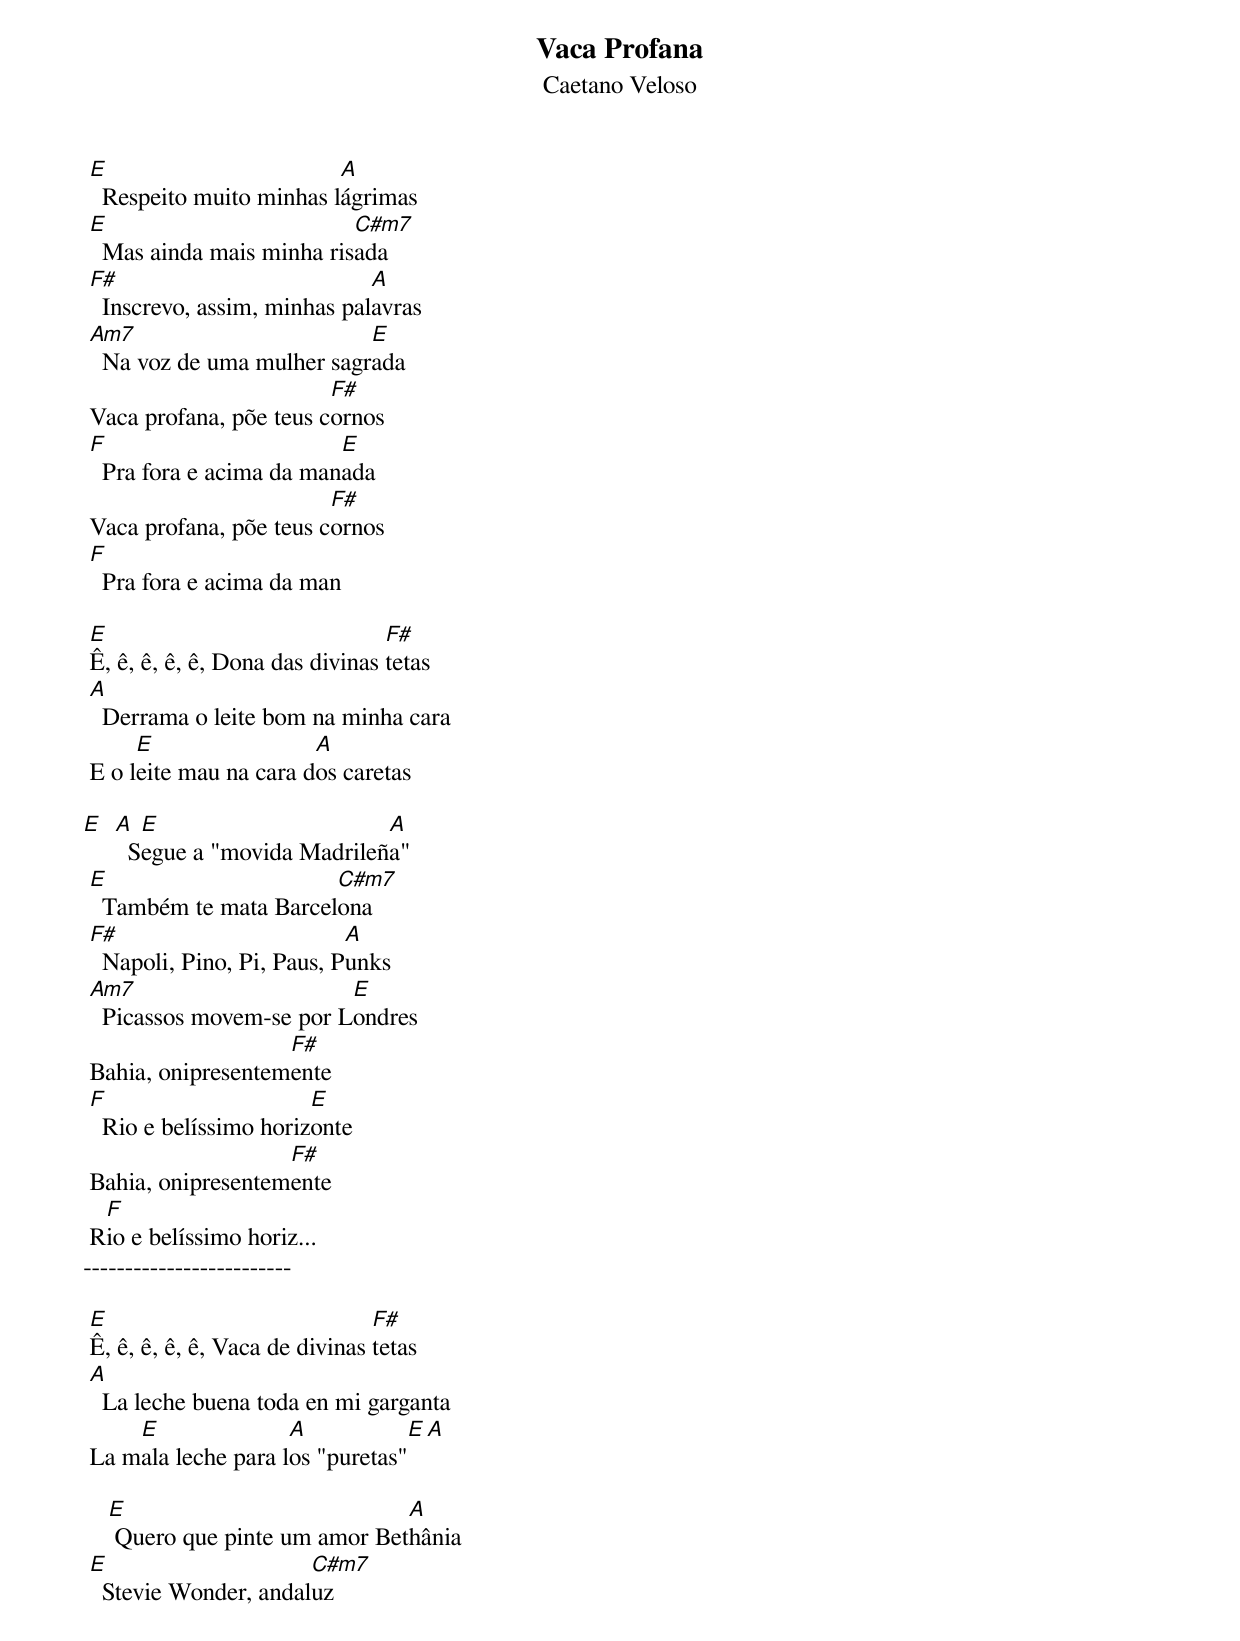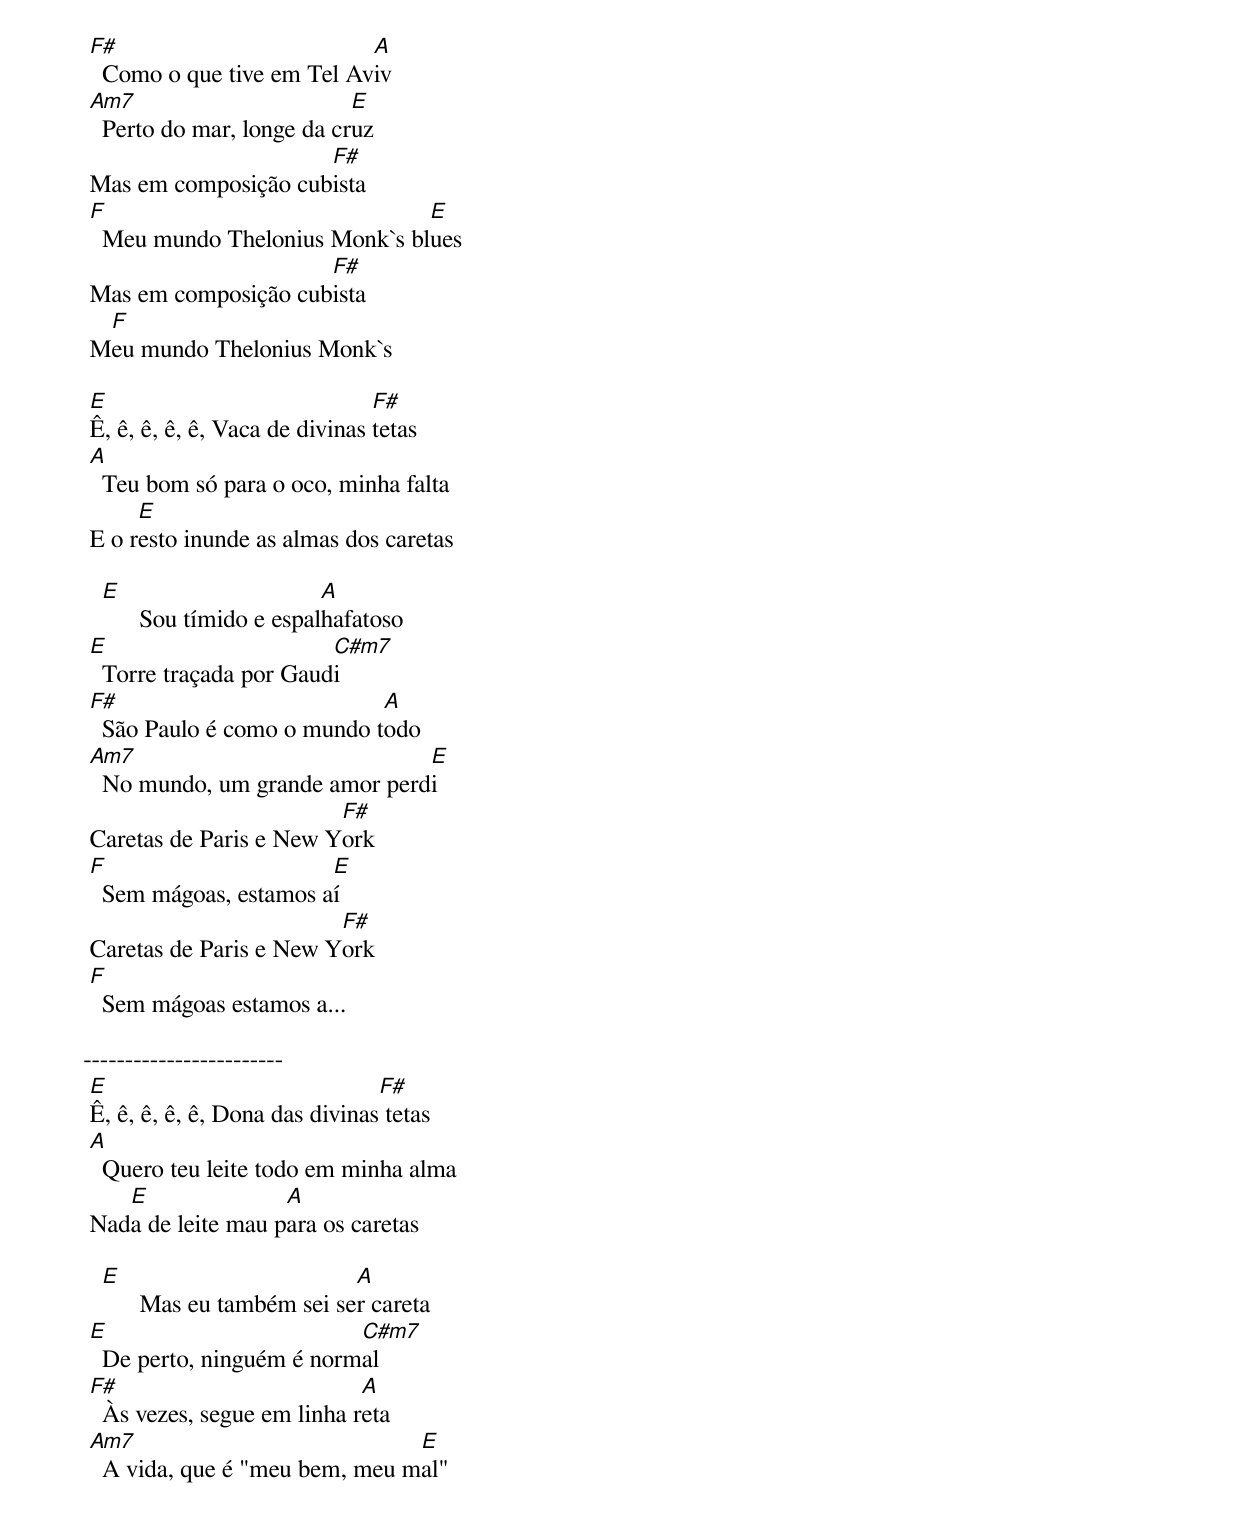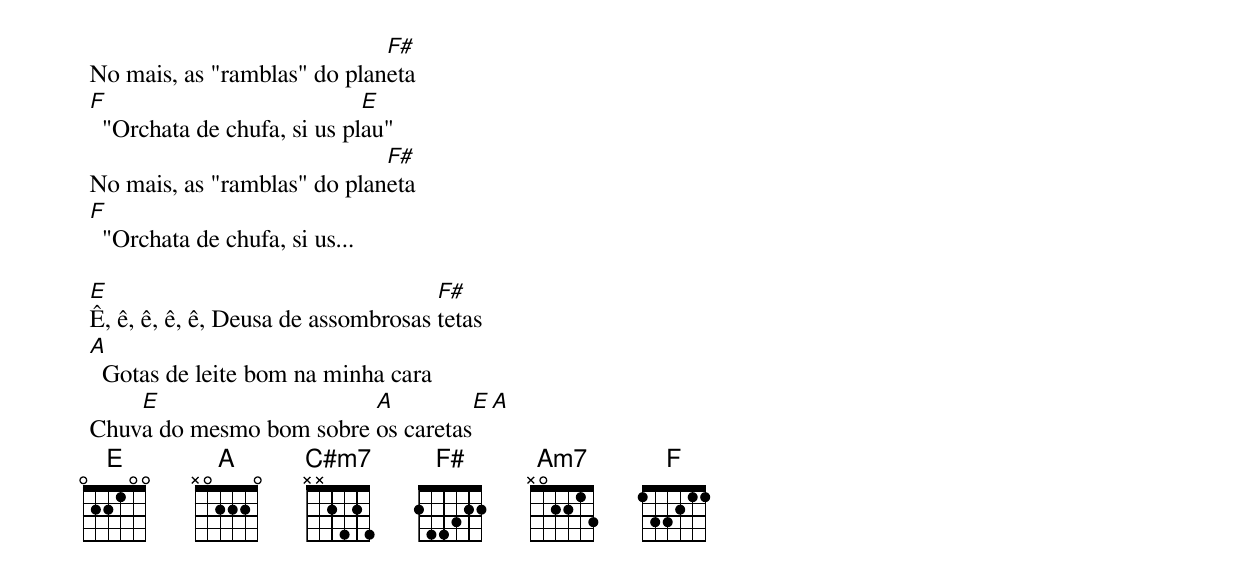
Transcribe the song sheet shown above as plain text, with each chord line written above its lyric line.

Vaca Profana
Caetano Veloso

 E                        A
   Respeito muito minhas lágrimas
 E                         C#m7
   Mas ainda mais minha risada
 F#                           A
   Inscrevo, assim, minhas palavras
 Am7                        E
   Na voz de uma mulher sagrada
                         F#
 Vaca profana, põe teus cornos
 F                        E
   Pra fora e acima da manada
                         F#
 Vaca profana, põe teus cornos
 F
   Pra fora e acima da man

 E                               F#
 Ê, ê, ê, ê, ê, Dona das divinas tetas
 A
   Derrama o leite bom na minha cara
      E                 A
 E o leite mau na cara dos caretas

E A  E                      A
    Segue a "movida Madrileña"
 E                      C#m7
   Também te mata Barcelona
 F#                         A
   Napoli, Pino, Pi, Paus, Punks
 Am7                      E
   Picassos movem-se por Londres
                    F#
 Bahia, onipresentemente
 F                      E
   Rio e belíssimo horizonte
                    F#
 Bahia, onipresentemente
  F
 Rio e belíssimo horiz...
-------------------------

 E                              F#
 Ê, ê, ê, ê, ê, Vaca de divinas tetas
 A
   La leche buena toda en mi garganta
     E               A           E A
 La mala leche para los "puretas"

    E                           A
     Quero que pinte um amor Bethânia
 E                     C#m7
   Stevie Wonder, andaluz
 F#                         A
   Como o que tive em Tel Aviv
 Am7                        E
   Perto do mar, longe da cruz
                      F#
 Mas em composição cubista
 F                              E
   Meu mundo Thelonius Monk`s blues
                      F#
 Mas em composição cubista
  F
 Meu mundo Thelonius Monk`s

 E                              F#
 Ê, ê, ê, ê, ê, Vaca de divinas tetas
 A
   Teu bom só para o oco, minha falta
      E
 E o resto inunde as almas dos caretas

   E                       A
         Sou tímido e espalhafatoso
 E                       C#m7
   Torre traçada por Gaudi
 F#                          A
   São Paulo é como o mundo todo
 Am7                            E
   No mundo, um grande amor perdi
                         F#
 Caretas de Paris e New York
 F                      E
   Sem mágoas, estamos aí
                         F#
 Caretas de Paris e New York
 F
   Sem mágoas estamos a...

------------------------
 E                              F#
 Ê, ê, ê, ê, ê, Dona das divinas tetas
 A
   Quero teu leite todo em minha alma
    E               A
 Nada de leite mau para os caretas

   E                         A
         Mas eu também sei ser careta
 E                         C#m7
   De perto, ninguém é normal
 F#                          A
   Às vezes, segue em linha reta
 Am7                            E
   A vida, que é "meu bem, meu mal"
                              F#
 No mais, as "ramblas" do planeta
 F                            E
   "Orchata de chufa, si us plau"
                              F#
 No mais, as "ramblas" do planeta
 F
   "Orchata de chufa, si us...

 E                                   F#
 Ê, ê, ê, ê, ê, Deusa de assombrosas tetas
 A
   Gotas de leite bom na minha cara
     E                    A           E A
 Chuva do mesmo bom sobre os caretas
